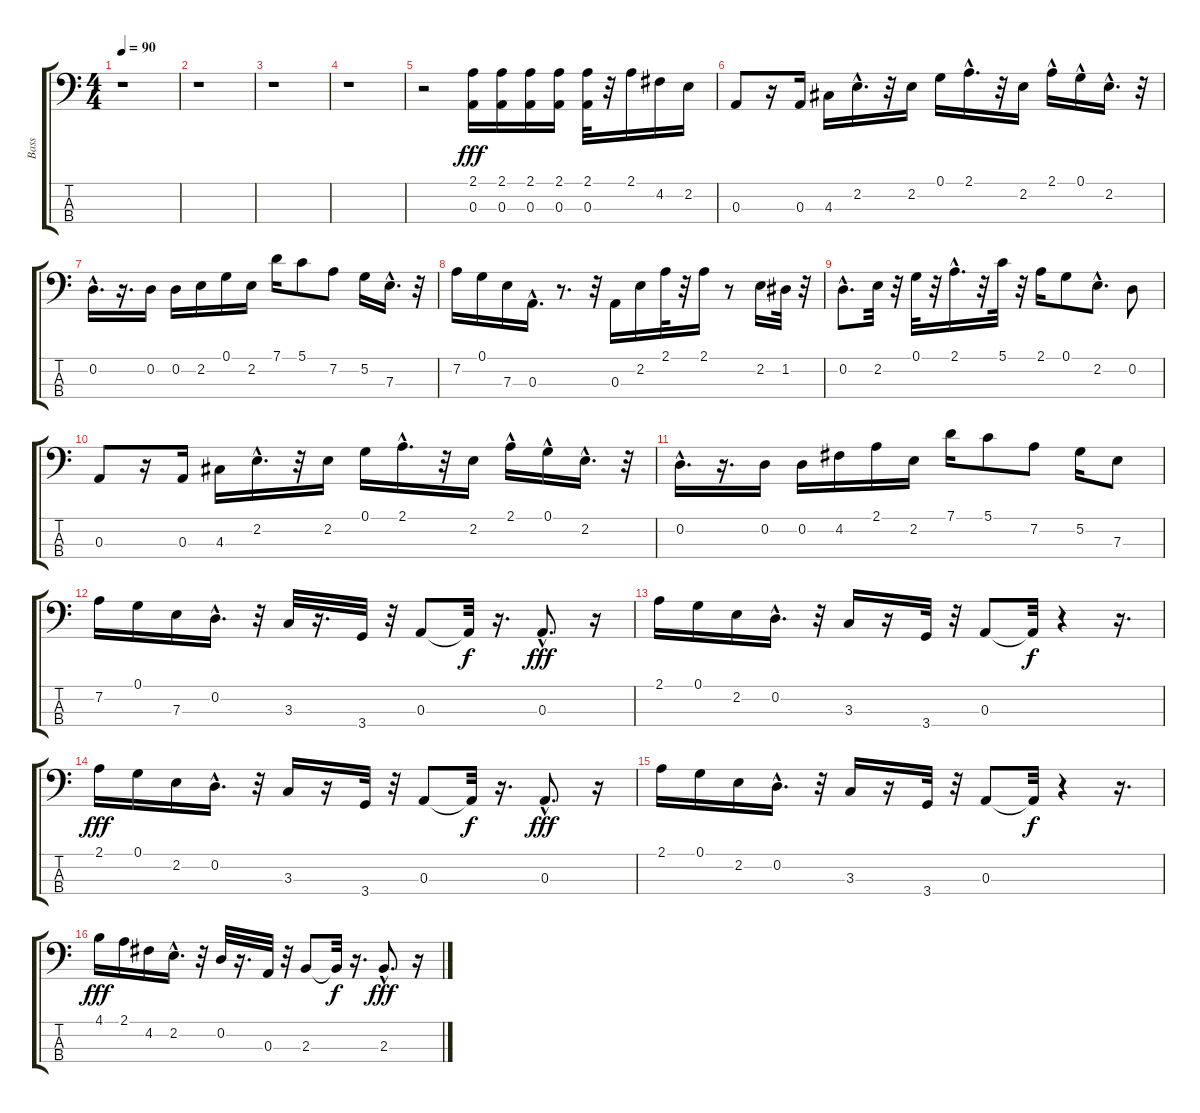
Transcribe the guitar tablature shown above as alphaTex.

\track ("Bass" "Bass") {instrument electricbasspick}
\staff {score tabs}
\tuning (G2 D2 A1 E1) {hide}
\ts (4 4)
\tempo 90
\clef f4
\ks c
r.1{dy fff} |
r.1 |
r.1 |
r.1 |
r.2 (2.1 0.3).16 (2.1 0.3).16 (2.1 0.3).16 (2.1 0.3).16 (2.1 0.3).32 r.32 2.1.16 4.2.16 2.2.16 |
0.3.8 r.16 0.3.16 4.3.16 2.2{hac}.16{d} r.32 2.2.16 0.1.16 2.1{hac}.16{d} r.32 2.2.16 2.1{hac}.16 0.1{hac}.16 2.2{hac}.16{d} r.32 |
0.2{hac}.16{d} r.16{d} 0.2.16 0.2.16 2.2.16 0.1.16 2.2.16 7.1.16 5.1.8 7.2.8 5.2.16 7.3{hac}.16{d} r.32 |
7.2.16 0.1.16 7.3.16 0.3{hac}.16{d} r.8{d} r.32 0.3.16 2.2.16 2.1.32 r.32 2.1.16 r.8 2.2.16 1.2.32 r.32 |
0.2{hac}.8{d} 2.2.32 r.32 0.1.32 r.32 2.1{hac}.16{d} r.32 5.1.32 r.32 2.1.16 0.1.8 2.2{hac}.8{d} 0.2.8 |
0.3.8 r.16 0.3.16 4.3.16 2.2{hac}.16{d} r.32 2.2.16 0.1.16 2.1{hac}.16{d} r.32 2.2.16 2.1{hac}.16 0.1{hac}.16 2.2{hac}.16{d} r.32 |
0.2{hac}.16{d} r.16{d} 0.2.16 0.2.16 4.2.16 2.1.16 2.2.16 7.1.16 5.1.8 7.2.8 5.2.16 7.3.8 |
7.2.16 0.1.16 7.3.16 0.2{hac}.16{d} r.32 3.3.32 r.16{d} 3.4.32 r.32 0.3.8 0.3{t}.32{dy f} r.16{d} 0.3{hac}.8{d dy fff} r.16 |
2.1.16 0.1.16 2.2.16 0.2{hac}.16{d} r.32 3.3.16 r.16 3.4.32 r.32 0.3.8 0.3{t}.32{dy f} r.4 r.16{d} |
2.1.16{dy fff} 0.1.16 2.2.16 0.2{hac}.16{d} r.32 3.3.16 r.16 3.4.32 r.32 0.3.8 0.3{t}.32{dy f} r.16{d} 0.3{hac}.8{d dy fff} r.16 |
2.1.16 0.1.16 2.2.16 0.2{hac}.16{d} r.32 3.3.16 r.16 3.4.32 r.32 0.3.8 0.3{t}.32{dy f} r.4 r.16{d} |
4.1.16{dy fff} 2.1.16 4.2.16 2.2{hac}.16{d} r.32 0.2.32 r.16{d} 0.3.32 r.32 2.3.8 2.3{t}.32{dy f} r.16{d} 2.3{hac}.8{d dy fff} r.16
